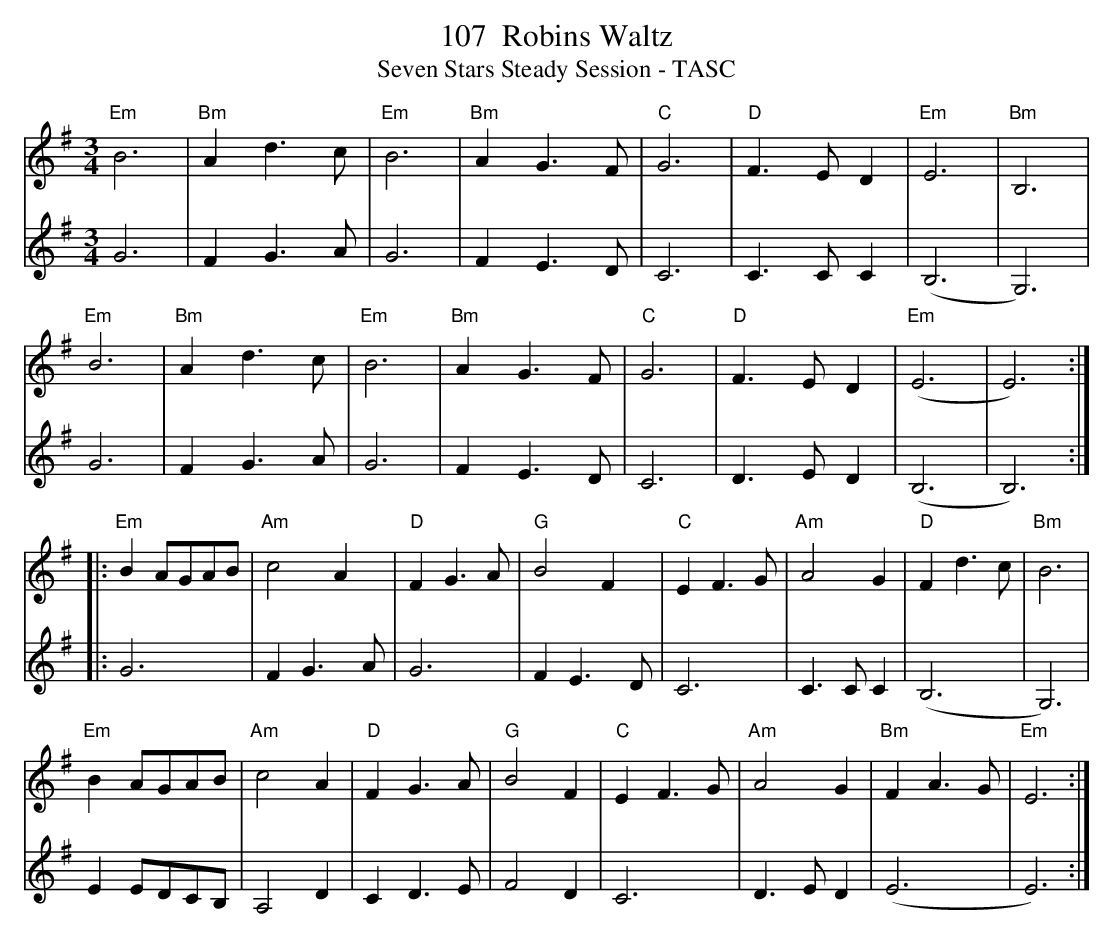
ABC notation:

X:1
T:107  Robins Waltz
T:Seven Stars Steady Session - TASC
M:3/4
L:1/8
K:G
V:
"Em"B6|"Bm"A2d3c|"Em"B6|"Bm"A2G3F|"C"G6|"D"F3ED2|"Em"E6|"Bm"B,6|
"Em"B6|"Bm"A2d3c|"Em"B6|"Bm"A2G3F|"C"G6|"D"F3ED2|"Em"(E6|E6):|
|:"Em"B2AGAB|"Am"c4A2|"D"F2G3A|"G"B4F2|"C"E2F3G|"Am"A4G2|"D"F2d3c|"Bm"B6|
"Em"B2AGAB|"Am"c4A2|"D"F2G3A|"G"B4F2|"C"E2F3G|"Am"A4G2|"Bm"F2A3G|"Em"E6:|
V:2
G6|F2G3A|G6|F2E3D|C6|C3CC2|(B,6|G,6)|
G6|F2G3A|G6|F2E3D|C6|D3ED2|(B,6|B,6):|
|:G6|F2G3A|G6|F2E3D|C6|C3CC2|(B,6|G,6)|
E2EDCB,|A,4D2|C2D3E|F4D2|C6|D3ED2|(E6|E6):|
